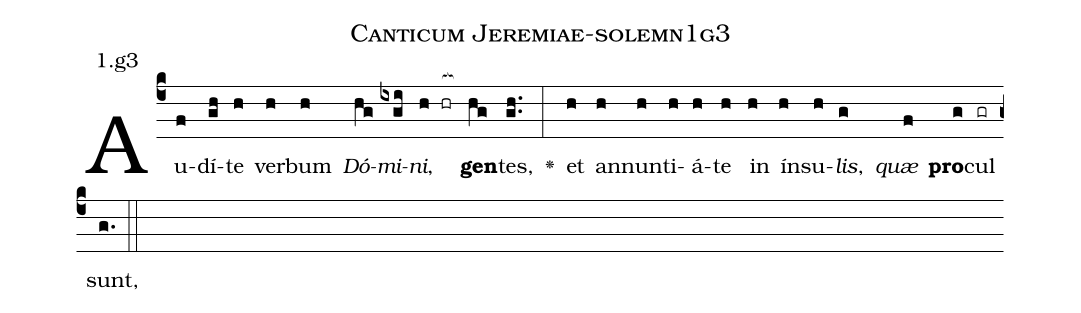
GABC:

name: Canticum Jeremiae-solemn1g3;
annotation: 1.g3;
%%
(c4)Au(f)dí(gh)te(h) ver(h)bum(h) <i>Dó</i>(hg)<i>mi</i>(ixgi)<i>ni</i>,(h hr[ocb:1{]) <b>gen</b>(hg[ocb:0}])tes,(gh..) <v>\greheightstar</v>(:) et(h) an(h)nun(h)ti(h)á(h)te(h) in(h) ín(h)su(h)<i>lis</i>,(g) <i>quæ</i>(f) <b>pro</b>(g)cul(gr) sunt,(g.) (::)


%E(h) u(h) o(g) u(f) a(g) e.(g.) (::)
